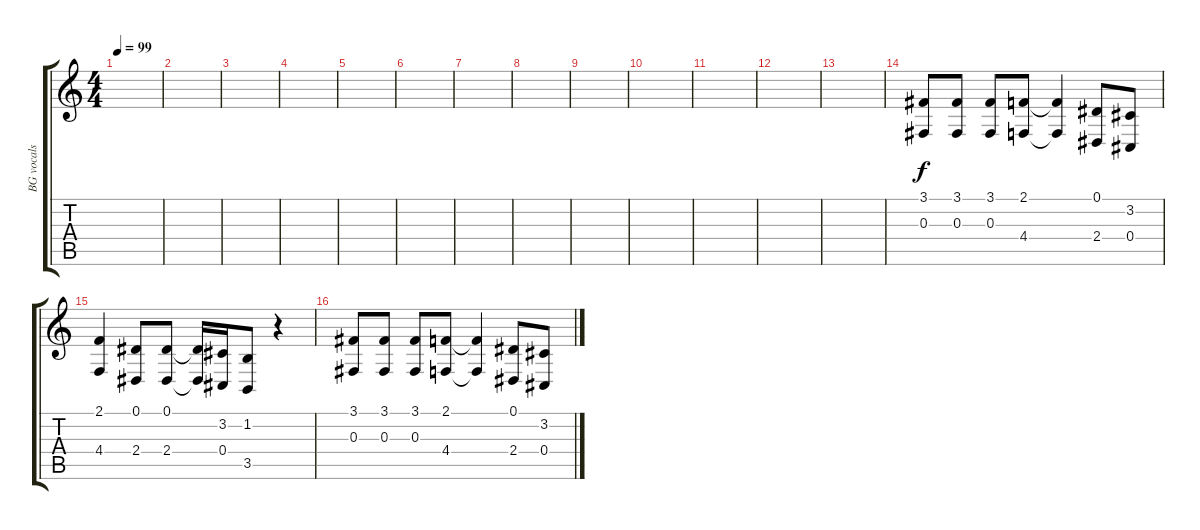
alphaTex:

\track ("BG vocals" "BG vocals") {instrument flute}
\staff {score tabs}
\tuning (Eb4 Bb3 Gb3 Db3 Ab2 Eb2) {hide}
\ts (4 4)
\tempo 99
\clef g2
\ks c
|
|
|
|
|
|
|
|
|
|
|
|
|
(3.1 0.3).8 (3.1 0.3).8 (3.1 0.3).8 (2.1 4.4).8 (2.1{t} 4.4{t}).4 (0.1 2.4).8 (3.2 0.4).8 |
(2.1 4.4).4 (0.1 2.4).8 (0.1 2.4).8 (0.1{t} 2.4{t}).16 (3.2 0.4).16 (1.2 3.5).8 r.4 |
(3.1 0.3).8 (3.1 0.3).8 (3.1 0.3).8 (2.1 4.4).8 (2.1{t} 4.4{t}).4 (0.1 2.4).8 (3.2 0.4).8
